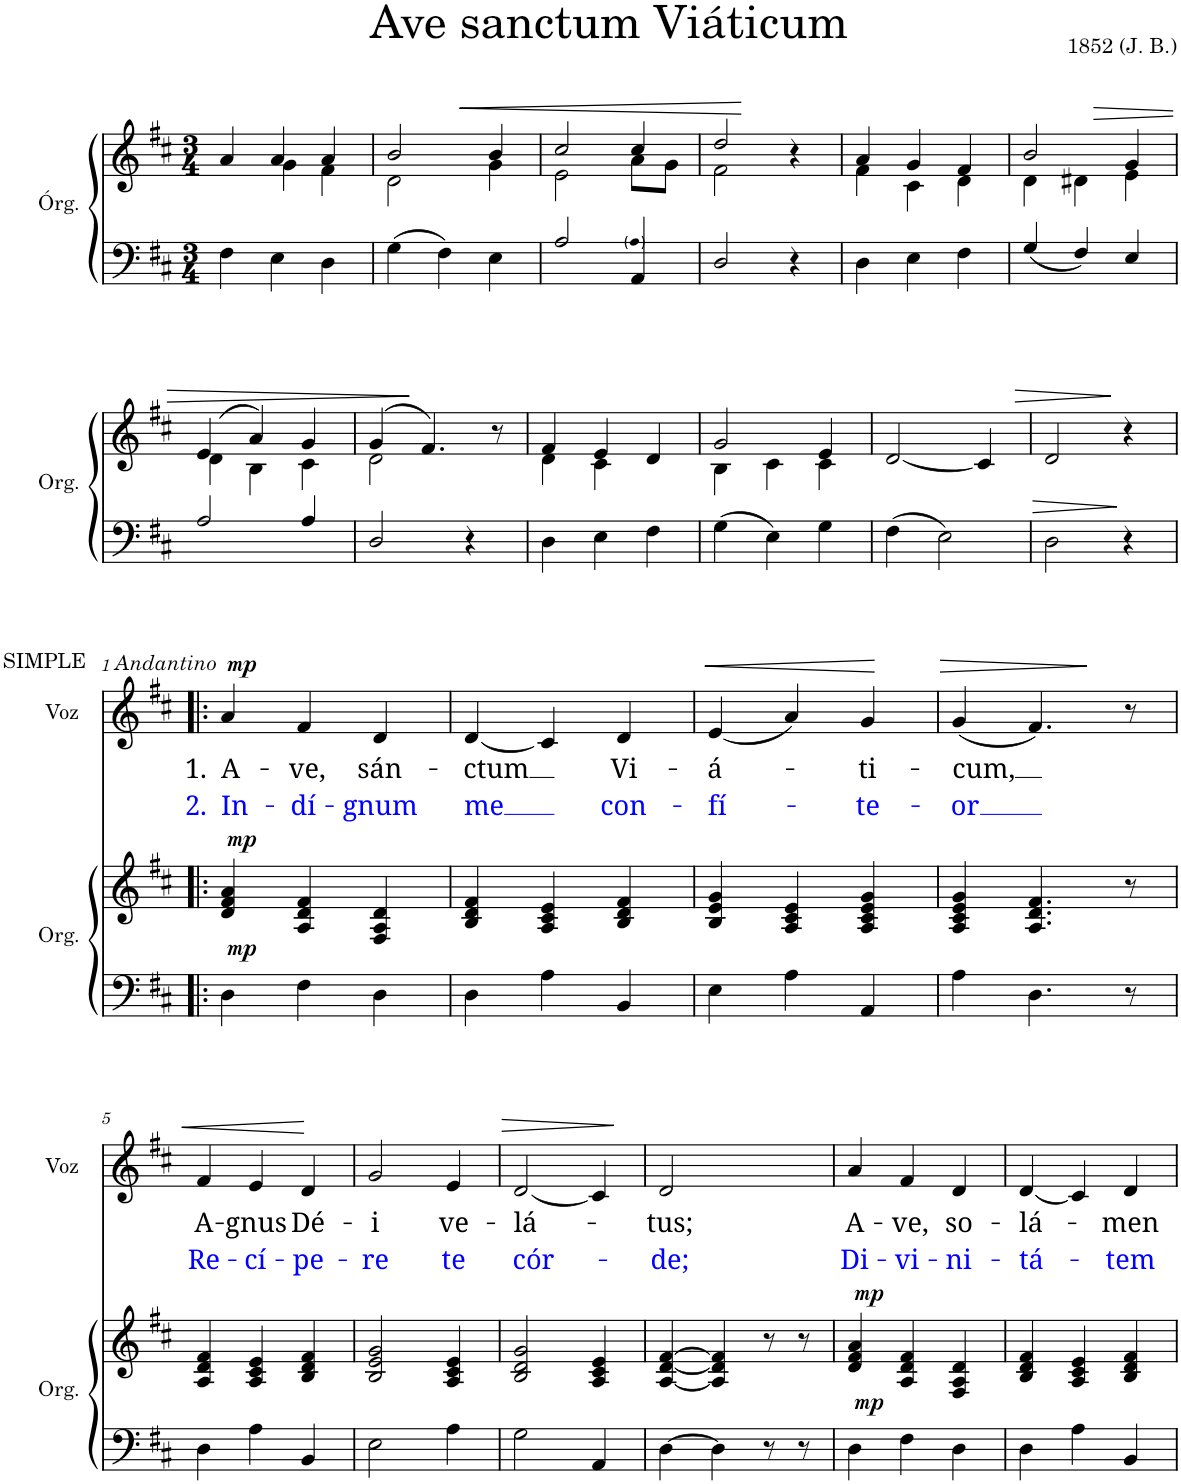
**kern	**dynam	**kern	**dynam	**kern	**kern	**kern	**kern	**text	**text	**dynam
*part6	*part6	*part5	*part5	*part4	*part3	*part2	*part1	*part1	*part1	*part1
*staff6	*staff6	*staff5	*staff5	*staff4	*staff3	*staff2	*staff1	*staff1	*staff1	*staff1
*I"Violonchelos (sección)	*	*I"Órg.	*	*I"TB	*I"Alto	*I"Soprano	*I"Voz	*	*	*
*	*	*	*	*I'TB	*I'A.	*I'S.	*I'Voz	*	*	*
*clefF4	*	*clefG2	*	*clefGv2	*clefG2	*clefG2	*clefG2	*	*	*
*k[f#c#]	*	*k[f#c#]	*	*k[f#c#]	*k[f#c#]	*k[f#c#]	*k[f#c#]	*	*	*
*M3/4	*	*M3/4	*	*M3/4	*M3/4	*M3/4	*M3/4	*	*	*
=11-	=11-	=11-	=11-	=11-	=11-	=11-	=11-	=11-	=11-	=11-
*	*	*^	*	*	*	*	*	*	*	*
4F#\	.	4a/	4ryy	.	2.r	2.r	2.r	2.r	.	.	.
4E\	.	4a/	4g\	.	.	.	.	.	.	.	.
4D\	.	4a/	4f#\	.	.	.	.	.	.	.	.
=10-	=10-	=10-	=10-	=10-	=10-	=10-	=10-	=10-	=10-	=10-	=10-
(4G\	.	2b/	2d\	.	2.r	2.r	2.r	2.r	.	.	.
4F#\)	.	.	.	.	.	.	.	.	.	.	.
!	!	!	!	!LO:HP:b	!	!	!	!	!	!	!
4E\	.	4b/	4g\	<	.	.	.	.	.	.	.
=9-	=9-	=9-	=9-	=9-	=9-	=9-	=9-	=9-	=9-	=9-	=9-
2A/	.	2cc#/	2e\	.	2.r	2.r	2.r	2.r	.	.	.
4AA/ 4A/	.	4cc#/	8a\L	.	.	.	.	.	.	.	.
.	.	.	8g\J	.	.	.	.	.	.	.	.
=8-	=8-	=8-	=8-	=8-	=8-	=8-	=8-	=8-	=8-	=8-	=8-
2D/	.	2dd/	2f#\	.	2.r	2.r	2.r	2.r	.	.	.
4r	.	4r	4ryy	[	.	.	.	.	.	.	.
=7-	=7-	=7-	=7-	=7-	=7-	=7-	=7-	=7-	=7-	=7-	=7-
4D\	.	4a/	4f#\	.	2.r	2.r	2.r	2.r	.	.	.
4E\	.	4g/	4c#\	.	.	.	.	.	.	.	.
4F#\	.	4f#/	4d\	.	.	.	.	.	.	.	.
=6-	=6-	=6-	=6-	=6-	=6-	=6-	=6-	=6-	=6-	=6-	=6-
(<4G/	.	2b/	4d\	.	2.r	2.r	2.r	2.r	.	.	.
4F#/)	.	.	4d#X\	.	.	.	.	.	.	.	.
!	!	!	!	!LO:HP:b	!	!	!	!	!	!	!
4E/	.	4g/	4e\	>	.	.	.	.	.	.	.
!!LO:LB:g=z
=5-	=5-	=5-	=5-	=5-	=5-	=5-	=5-	=5-	=5-	=5-	=5-
2A/	.	(4e/	4d\	.	2.r	2.r	2.r	2.r	.	.	.
.	.	4a/)	4B\	.	.	.	.	.	.	.	.
4A/	.	4g/	4c#\	.	.	.	.	.	.	.	.
=4-	=4-	=4-	=4-	=4-	=4-	=4-	=4-	=4-	=4-	=4-	=4-
2D/	.	(4g/	2d\	.	2.r	2.r	2.r	2.r	.	.	.
.	.	4.f#/)	.	]	.	.	.	.	.	.	.
4r	.	.	4ryy	.	.	.	.	.	.	.	.
.	.	8r	.	.	.	.	.	.	.	.	.
=3-	=3-	=3-	=3-	=3-	=3-	=3-	=3-	=3-	=3-	=3-	=3-
4D\	.	4f#/	4d\	.	2.r	2.r	2.r	2.r	.	.	.
4E\	.	4e/	4c#\	.	.	.	.	.	.	.	.
4F#\	.	4d/	4ryy	.	.	.	.	.	.	.	.
=2-	=2-	=2-	=2-	=2-	=2-	=2-	=2-	=2-	=2-	=2-	=2-
(4G\	.	2g/	4B\	.	2.r	2.r	2.r	2.r	.	.	.
4E\)	.	.	4c#\	.	.	.	.	.	.	.	.
4G\	.	4e/	4c#\	.	.	.	.	.	.	.	.
*	*	*v	*v	*	*	*	*	*	*	*	*
=1-	=1-	=1-	=1-	=1-	=1-	=1-	=1-	=1-	=1-	=1-
(4F#\	.	(2d/	.	2.r	2.r	2.r	2.r	.	.	.
2E\)	.	.	.	.	.	.	.	.	.	.
!	!	!	!LO:HP:b	!	!	!	!	!	!	!
.	.	4c#/)	>	.	.	.	.	.	.	.
=	=	=	=	=	=	=	=	=	=	=
!	!LO:HP:b	!	!	!	!	!	!	!	!	!
2D\	>	2d/	.	2.r	2.r	2.r	2.r	.	.	.
4r	]	4r	]	.	.	.	.	.	.	.
!!LO:LB:g=z
=1!|:	=1!|:	=1!|:	=1!|:	=1!|:	=1!|:	=1!|:	=1!|:	=1!|:	=1!|:	=1!|:
*	*	*	*	*stria5	*stria5	*stria5	*	*	*	*
!	!	!	!	!	!	!	!LO:TX:a:t=SIMPLE	!	!	!
!	!LO:DY:a	!	!LO:DY:a	!	!	!	!	!LO:LY:b	!LO:LY:b:color=#0000FF	!LO:DY:a
4D\	mp	4d/ 4f#/ 4a/	mp	2.r	2.r	2.r	4a/	1. A-	2. In-	mp
!	!	!	!	!	!	!	!LO:TX:a:i:t=Andantino	!	!	!
!	!	!	!	!	!	!	!	!LO:LY:b	!LO:LY:b:color=#0000FF	!
4F#\	.	4A/ 4d/ 4f#/	.	.	.	.	4f#/	-ve,	-dí-	.
!	!	!	!	!	!	!	!	!LO:LY:b	!LO:LY:b:color=#0000FF	!
4D\	.	4F#/ 4A/ 4d/	.	.	.	.	4d/	sán-	-gnum	.
=2	=2	=2	=2	=2	=2	=2	=2	=2	=2	=2
!	!	!	!	!	!	!	!	!LO:LY:b	!LO:LY:b:color=#0000FF	!
4D\	.	4B/ 4d/ 4f#/	.	2.r	2.r	2.r	(4d/	-ctum	me	.
4A\	.	4A/ 4c#/ 4e/	.	.	.	.	4c#/)	.	.	.
!	!	!	!	!	!	!	!	!LO:LY:b	!LO:LY:b:color=#0000FF	!
4BB/	.	4B/ 4d/ 4f#/	.	.	.	.	4d/	Vi-	con-	.
=3	=3	=3	=3	=3	=3	=3	=3	=3	=3	=3
!	!	!	!	!	!	!	!	!LO:LY:b	!LO:LY:b:color=#0000FF	!LO:HP:b
4E\	.	4B/ 4e/ 4g/	.	2.r	2.r	2.r	(<4e/	-á-	-fí-	<
4A\	.	4A/ 4c#/ 4e/	.	.	.	.	4a/)	.	.	.
!	!	!	!	!	!	!	!	!LO:LY:b	!LO:LY:b:color=#0000FF	!
4AA/	.	4A/ 4c#/ 4e/ 4g/	.	.	.	.	4g/	-ti-	-te-	.
.	.	.	.	.	.	.	.	.	.	[
=4	=4	=4	=4	=4	=4	=4	=4	=4	=4	=4
!	!	!	!	!	!	!	!	!LO:LY:b	!LO:LY:b:color=#0000FF	!LO:HP:b
4A\	.	4A/ 4c#/ 4e/ 4g/	.	2.r	2.r	2.r	(<4g/	-cum,	-or	>
4.D\	.	4.A/ 4.d/ 4.f#/	.	.	.	.	4.f#/)	.	.	.
8r	.	8r	.	.	.	.	8r	.	.	]
!!LO:LB:g=z
=5	=5	=5	=5	=5	=5	=5	=5	=5	=5	=5
!	!	!	!	!	!	!	!	!LO:LY:b	!LO:LY:b:color=#0000FF	!LO:HP:b
4D\	.	4A/ 4d/ 4f#/	.	2.r	2.r	2.r	4f#/	A-	Re-	<
!	!	!	!	!	!	!	!	!LO:LY:b	!LO:LY:b:color=#0000FF	!
4A\	.	4A/ 4c#/ 4e/	.	.	.	.	4e/	-gnus	-cí-	.
!	!	!	!	!	!	!	!	!LO:LY:b	!LO:LY:b:color=#0000FF	!
4BB/	.	4B/ 4d/ 4f#/	.	.	.	.	4d/	Dé-	-pe-	.
.	.	.	.	.	.	.	.	.	.	[
=6	=6	=6	=6	=6	=6	=6	=6	=6	=6	=6
!	!	!	!	!	!	!	!	!LO:LY:b	!LO:LY:b:color=#0000FF	!
2E\	.	2B/ 2e/ 2g/	.	2.r	2.r	2.r	2g/	-i	-re	.
!	!	!	!	!	!	!	!	!LO:LY:b	!LO:LY:b:color=#0000FF	!
4A\	.	4A/ 4c#/ 4e/	.	.	.	.	4e/	ve-	te	.
=7	=7	=7	=7	=7	=7	=7	=7	=7	=7	=7
!	!	!	!	!	!	!	!	!LO:LY:b	!LO:LY:b:color=#0000FF	!LO:HP:b
2G\	.	2B/ 2d/ 2g/	.	2.r	2.r	2.r	(2d/	-lá-	cór-	>
4AA/	.	4A/ 4c#/ 4e/	.	.	.	.	4c#/)	.	.	.
.	.	.	.	.	.	.	.	.	.	]
=8	=8	=8	=8	=8	=8	=8	=8	=8	=8	=8
!	!	!	!	!	!	!	!	!LO:LY:b	!LO:LY:b:color=#0000FF	!
[4D\	.	[4A/ [4d/ [4f#/	.	2.r	2.r	2.r	2d/	-tus;	-de;	.
4D\]	.	4A/] 4d/] 4f#/]	.	.	.	.	.	.	.	.
8r	.	8r	.	.	.	.	4ryy	.	.	.
8r	.	8r	.	.	.	.	.	.	.	.
=9	=9	=9	=9	=9	=9	=9	=9	=9	=9	=9
!	!LO:DY:a	!	!LO:DY:a	!	!	!	!	!LO:LY:b	!LO:LY:b:color=#0000FF	!
4D\	mp	4d/ 4f#/ 4a/	mp	2.r	2.r	2.r	4a/	A-	Di-	.
!	!	!	!	!	!	!	!	!LO:LY:b	!LO:LY:b:color=#0000FF	!
4F#\	.	4A/ 4d/ 4f#/	.	.	.	.	4f#/	-ve,	-vi-	.
!	!	!	!	!	!	!	!	!LO:LY:b	!LO:LY:b:color=#0000FF	!
4D\	.	4F#/ 4A/ 4d/	.	.	.	.	4d/	so-	-ni-	.
=10	=10	=10	=10	=10	=10	=10	=10	=10	=10	=10
!	!	!	!	!	!	!	!	!LO:LY:b	!LO:LY:b:color=#0000FF	!
4D\	.	4B/ 4d/ 4f#/	.	2.r	2.r	2.r	(4d/	-lá-	-tá-	.
4A\	.	4A/ 4c#/ 4e/	.	.	.	.	4c#/)	.	.	.
!	!	!	!	!	!	!	!	!LO:LY:b	!LO:LY:b:color=#0000FF	!
4BB/	.	4B/ 4d/ 4f#/	.	.	.	.	4d/	-men	-tem	.
=	=	=	=	=	=	=	=	=	=	=
*-	*-	*-	*-	*-	*-	*-	*-	*-	*-	*-
